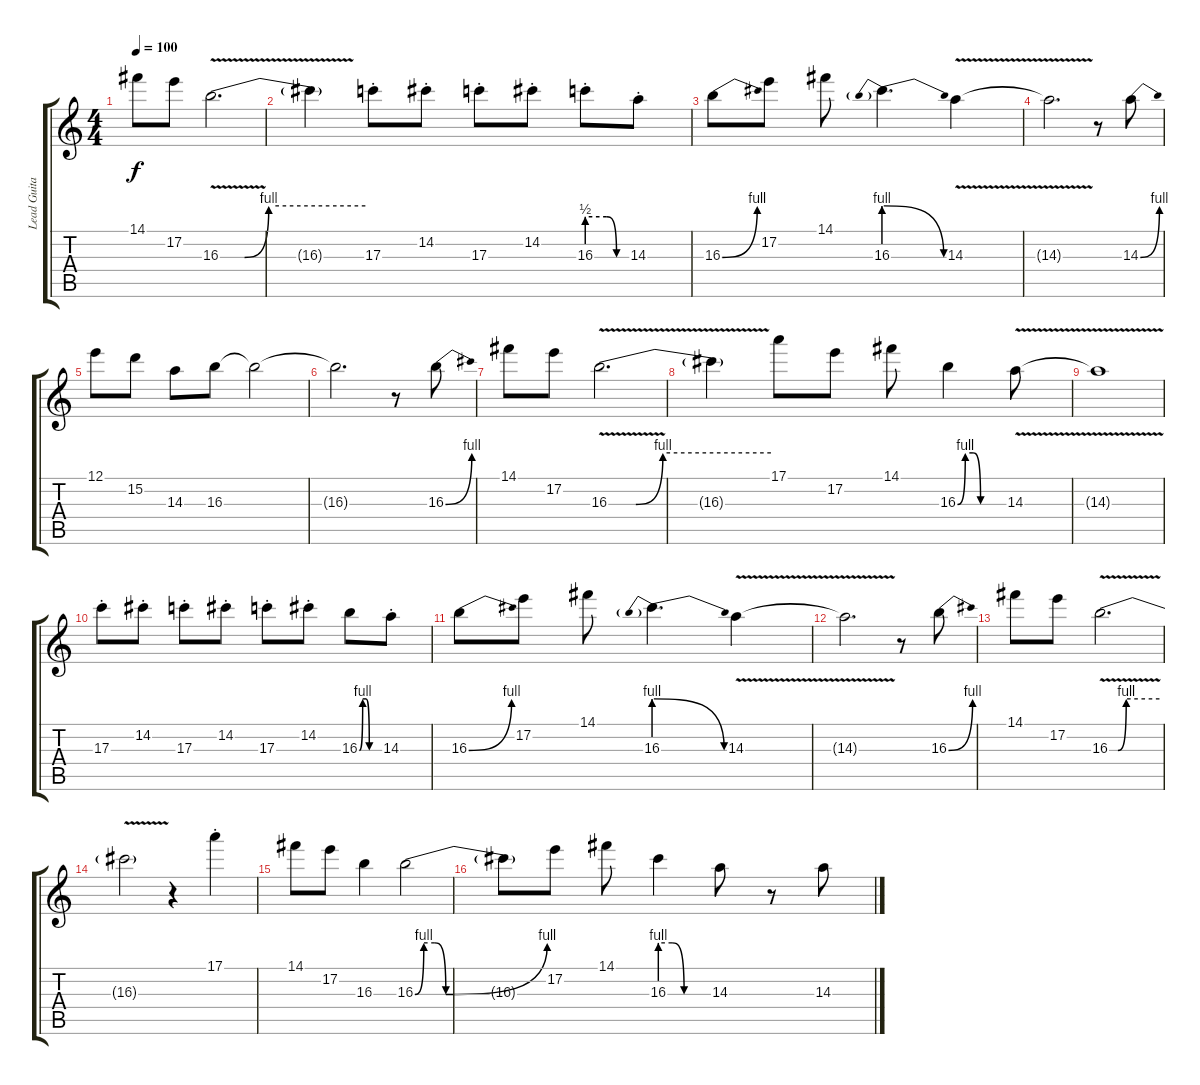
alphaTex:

\track ("Lead Guitar" "Lead Guita") {instrument overdrivenguitar}
\staff {score tabs}
\tuning (E4 B3 G3 D3 A2 E2) {hide}
\ts (4 4)
\tempo 100
\clef g2
\ks c
14.1.8{dy f} 17.2.8 16.3{be (custom 0 0 10 0 20 4 60 4) v}.2{d} |
16.3{t}.4 17.3{st}.8 14.2{st}.8 17.3{st}.8 14.2{st}.8 16.3{be (custom 0 2 30 2 45 0 60 0) st}.8 14.3{st}.8 |
16.3{be (bend 0 0 60 4)}.8 17.2.8 14.1.8 16.3{be (prebendrelease 0 4 60 0)}.4{d} 14.3{v}.4 |
14.3{t}.2{d} r.8 14.3{be (bend 0 0 60 4)}.8 |
12.1.8 15.2.8 14.3.8 16.3.8 16.3{t}.2 |
16.3{t}.2{d} r.8 16.3{be (bend 0 0 60 4)}.8 |
14.1.8 17.2.8 16.3{be (custom 0 0 10 0 20 4 60 4) v}.2{d} |
16.3{t}.4 17.1.8 17.2.8 14.1.8 16.3{be (custom 0 0 10 4 20 4 30 0 60 0)}.4 14.3{v}.8 |
14.3{t}.1 |
17.3{st}.8 14.2{st}.8 17.3{st}.8 14.2{st}.8 17.3{st}.8 14.2{st}.8 16.3{be (custom 0 0 10 4 20 4 30 0 60 0)}.8 14.3{st}.8 |
16.3{be (bend 0 0 60 4)}.8 17.2.8 14.1.8 16.3{be (prebendrelease 0 4 60 0)}.4{d} 14.3{v}.4 |
14.3{t}.2{d} r.8 16.3{be (bend 0 0 60 4)}.8 |
14.1.8 17.2.8 16.3{be (custom 0 0 10 0 20 4 60 4) v}.2{d} |
16.3{t}.2 r.4 17.1{st}.4 |
14.1.8 17.2.8 16.3.4 16.3{be (custom 0 0 4 4 9 4 14 0 60 4)}.2 |
16.3{t}.8 17.2.8 14.1.8 16.3{be (custom 0 4 15 4 30 0 60 0)}.4 14.3.8 r.8 14.3.8
